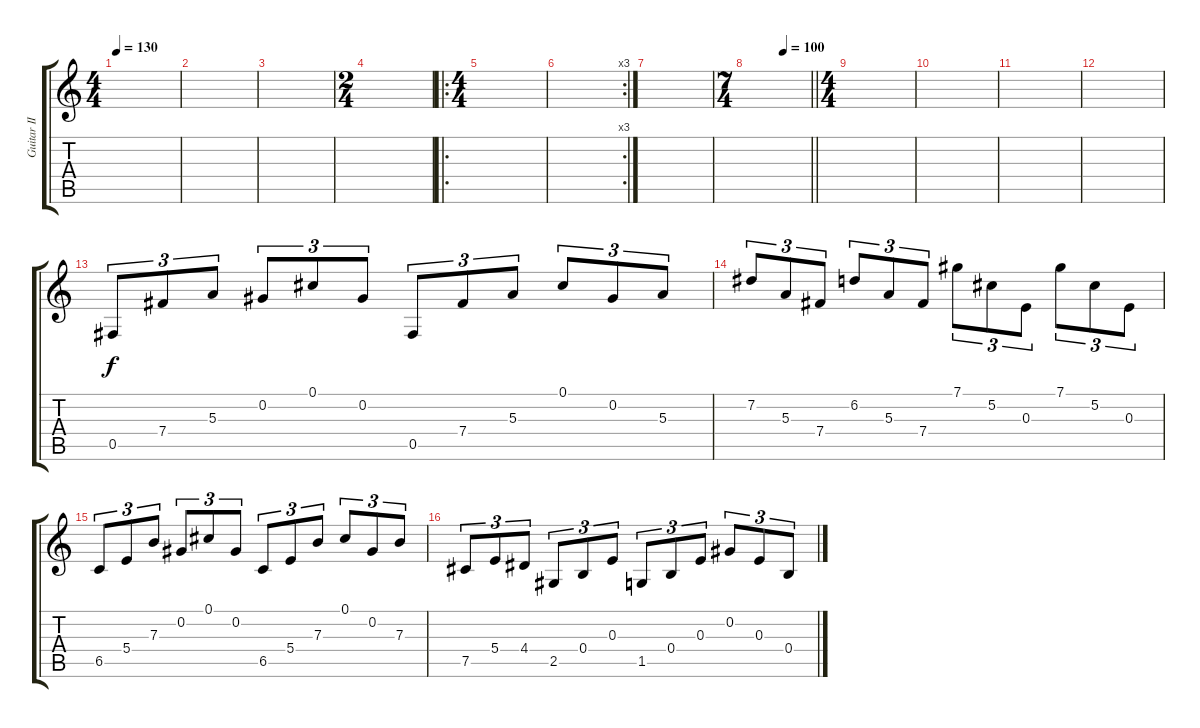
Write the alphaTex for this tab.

\track ("Guitar II Clean" "Guitar II ") {instrument electricguitarjazz}
\staff {score tabs}
\tuning (Db4 Ab3 E3 B2 Gb2 Db2) {hide}
\ts (4 4)
\tempo 130
\clef g2
\ks c
|
|
|
\ts (2 4)
|
\ro
\ts (4 4)
|
\rc 3
|
|
\ts (7 4)
\tempo (100 0.5714285714285714)
\barLineRight lightlight
|
\ts (4 4)
|
|
|
|
0.5.8{tu (3 2)} 7.4.8{tu (3 2)} 5.3.8{tu (3 2)} 0.2.8{tu (3 2)} 0.1.8{tu (3 2)} 0.2.8{tu (3 2)} 0.5.8{tu (3 2)} 7.4.8{tu (3 2)} 5.3.8{tu (3 2)} 0.1.8{tu (3 2)} 0.2.8{tu (3 2)} 5.3.8{tu (3 2)} |
7.2.8{tu (3 2)} 5.3.8{tu (3 2)} 7.4.8{tu (3 2)} 6.2.8{tu (3 2)} 5.3.8{tu (3 2)} 7.4.8{tu (3 2)} 7.1.8{tu (3 2)} 5.2.8{tu (3 2)} 0.3.8{tu (3 2)} 7.1.8{tu (3 2)} 5.2.8{tu (3 2)} 0.3.8{tu (3 2)} |
6.5.8{tu (3 2)} 5.4.8{tu (3 2)} 7.3.8{tu (3 2)} 0.2.8{tu (3 2)} 0.1.8{tu (3 2)} 0.2.8{tu (3 2)} 6.5.8{tu (3 2)} 5.4.8{tu (3 2)} 7.3.8{tu (3 2)} 0.1.8{tu (3 2)} 0.2.8{tu (3 2)} 7.3.8{tu (3 2)} |
7.5.8{tu (3 2)} 5.4.8{tu (3 2)} 4.4.8{tu (3 2)} 2.5.8{tu (3 2)} 0.4.8{tu (3 2)} 0.3.8{tu (3 2)} 1.5.8{tu (3 2)} 0.4.8{tu (3 2)} 0.3.8{tu (3 2)} 0.2.8{tu (3 2)} 0.3.8{tu (3 2)} 0.4.8{tu (3 2)}
